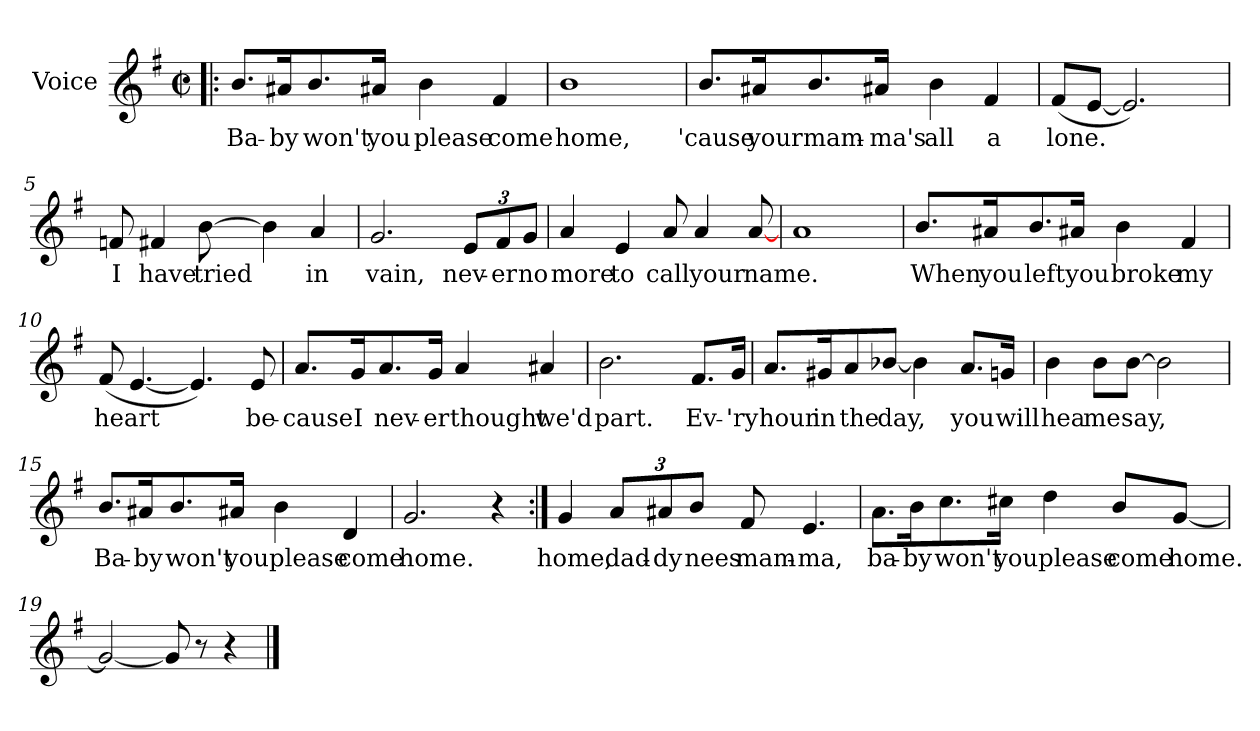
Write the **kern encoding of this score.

**kern	**text
*part1	*part1
*staff1	*staff1
*I"Voice	*
*I'Vo.	*
*clefG2	*
*k[f#]	*
*G:	*
*M2/2	*
*met(c|)	*
=1!|:	=1!|:
8.b/L	Ba-
16a#X/K	by
8.b/	won't
16a#X/Jk	you
4b\	please
4f#/	come
=2	=2
1b	home,
=3	=3
8.b/L	'cause
16a#X/K	your
8.b/	mam-
16a#X/Jk	ma's
4b\	all
4f#/	a
=4	=4
(8f#/L	lone.
[8e/J	.
2.e/])	.
!!LO:LB:g=z
=5	=5
8fn/	I
4f#X/	have
[8b\	tried
4b\]	.
4a/	in
=6	=6
2.g/	vain,
*Xbrackettup	*
12e/L	nev-
12f#/	er
12g/J	no
=7	=7
4a/	more
4e/	to
8a/	call
4a/	your
[8a/	name.
=8	=8
1a	.
!!LO:LB:g=z
=9	=9
8.b/L	When
16a#X/K	you
8.b/	left
16a#X/Jk	you
4b\	broke
4f#/	my
=10	=10
(8f#/	heart
[4.e/	.
4.e/])	.
8e/	be-
=11	=11
8.a/L	cause
16g/K	I
8.a/	nev-
16g/Jk	er
4a/	thought
4a#X/	we'd
!!LO:LB:g=z
=12	=12
2.b\	part.
8.f#/L	Ev-
16g/Jk	'ry
=13	=13
8.a/L	hour
16g#X/K	in
8a/	the
[8b-X/J	day,
4b-\]	.
8.a/L	you
16gn/Jk	will
=14	=14
4b\	hea
8b\L	me
[8b\J	say,
2b\]	.
!!LO:LB:g=z
=15	=15
8.b/L	Ba-
16a#X/K	by
8.b/	won't
16a#X/Jk	you
4b\	please
4d/	come
=16	=16
2.g/	home.
4r	.
=17:|!	=17:|!
4g/	home,
12a/L	dad-
12a#X/	dy
12b/J	nees
8f#/	mam-
4.e/	ma,
!!LO:LB:g=z
=18	=18
8.a\L	ba-
16b\K	by
8.cc\	won't
16cc#X\Jk	you
4dd\	please
8b/L	come
[8g/J	home.
=19	=19
2g/_	.
8g/]	.
8r	.
4r	.
==	==
*-	*-
